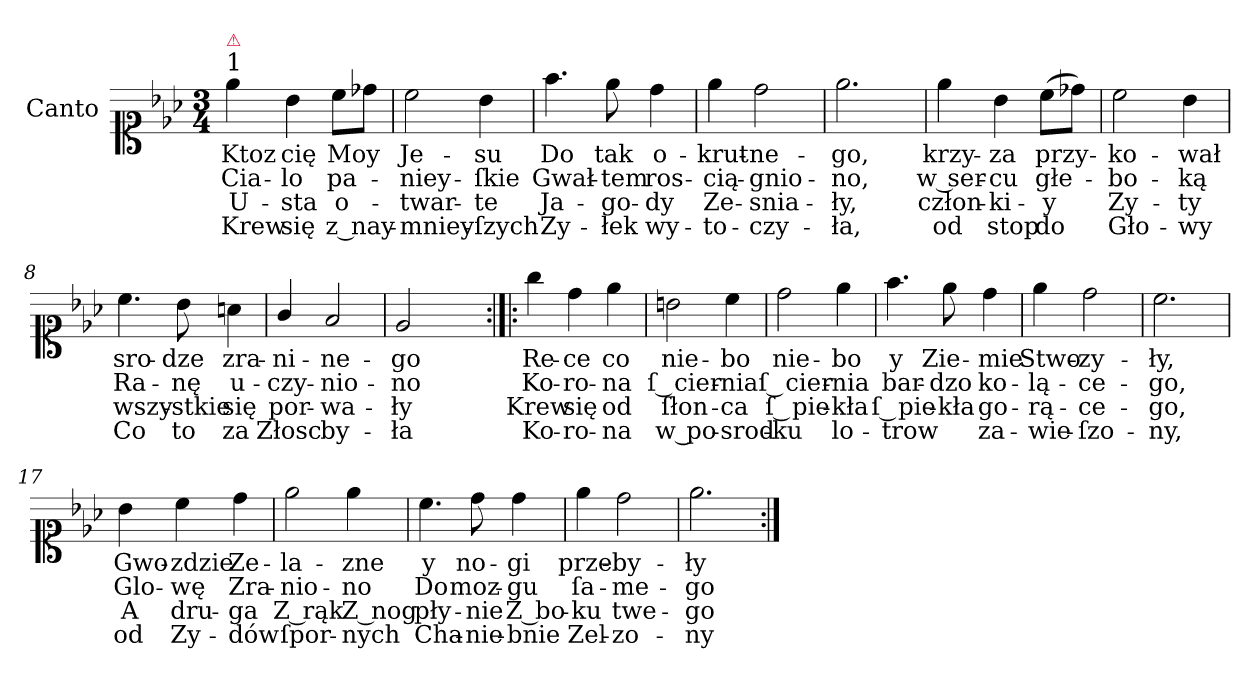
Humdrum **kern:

**kern	**text	**text	**text	**text
*part1	*part1	*part1	*part1	*part1
*staff1	*staff1	*staff1	*staff1	*staff1
*I"Canto	*	*	*	*
*clefC1	*	*	*	*
*k[b-e-a-]	*	*	*	*
*c:	*	*	*	*
*M3/4	*	*	*	*
=1	=1	=1	=1	=1
!LO:TX:a:t=1	!	!	!	!
!LO:TX:a:color=crimson:t=⚠	!	!	!	!
4ee-\	Ktoz	Cia-	U-	Krew
4b-\	cię	-lo	-sta	się
8cc\L	Moy	pa-	o-	z nay-
8dd-X\J	.	.	.	.
=2	=2	=2	=2	=2
2cc\	Je-	-niey-	-twar-	-mniey-
4b-\	-su	-ſkie	-te	-ſzych
=3	=3	=3	=3	=3
4.ff\	Do	Gwał-	Ja-	Zy-
8ee-\	tak	-tem	-go-	-łek
4dd\	o-	ros-	-dy	wy-
=4	=4	=4	=4	=4
4ee-\	-krut-	-cią-	Ze-	-to-
2dd\	-ne-	-gnio-	-snia-	-czy-
=5	=5	=5	=5	=5
2.ee-\	-go,	-no,	-ły,	-ła,
=6	=6	=6	=6	=6
4ee-\	krzy-	w ser-	człon-	od
4b-\	-za	-cu	-ki-	stop
(8cc\L	przy-	głe-	-y	do
8dd-X\J)	.	.	.	.
=7	=7	=7	=7	=7
2cc\	-ko-	-bo-	Zy-	Gło-
4b-\	-wał	-ką	-ty	-wy
=8	=8	=8	=8	=8
4.cc\	sro-	Ra-	wszy-	Co
8b-\	-dze	-nę	-stkie	to
4a\	zra-	u-	się	za
=9	=9	=9	=9	=9
4g/	-ni-	-czy-	por-	Złosc
2f/	-ne-	-nio-	-wa-	by-
=10	=10	=10	=10	=10
2e-/	-go	-no	-ły	-ła
4ryy	.	.	.	.
=11:|!|:	=11:|!|:	=11:|!|:	=11:|!|:	=11:|!|:
4gg\	Re-	Ko-	Krew	Ko-
4dd\	-ce	-ro-	się	-ro-
4ee-\	co	-na	od	-na
=12	=12	=12	=12	=12
2bn\	nie-	ſ cier-	ſłon-	w po-
4cc\	-bo	-nia	-ca	-srod-
=13	=13	=13	=13	=13
2dd\	nie-	ſ cier-	ſ pie-	-ku
4ee-\	-bo	-nia	-kła	lo-
=14	=14	=14	=14	=14
4.ff\	y	bar-	ſ pie-	-trow
8ee-\	Zie-	-dzo	-kła	.
4dd\	-mie	ko-	go-	za-
=15	=15	=15	=15	=15
4ee-\	Stwo-	-lą-	-rą-	-wie-
2dd\	-zy-	-ce-	-ce-	-ſzo-
=16	=16	=16	=16	=16
2.cc\	-ły,	-go,	-go,	-ny,
=17	=17	=17	=17	=17
4b-\	Gwo-	Glo-	A	od
4cc\	-zdzie	-wę	dru-	Zy-
4dd\	Ze-	Zra-	-ga	-dów
=18	=18	=18	=18	=18
2ee-\	-la-	-nio-	Z rąk	ſpor-
4ee-\	-zne	-no	Z nog	-nych
=19	=19	=19	=19	=19
4.cc\	y	Do	pły-	Cha-
8dd\	no-	moz-	-nie	-nie-
4dd\	-gi	-gu	Z bo-	-bnie
=20	=20	=20	=20	=20
4ee-\	prze-	ſa-	-ku	Zel-
2dd\	-by-	-me-	twe-	-zo-
=21	=21	=21	=21	=21
2.ee-\	-ły	-go	-go	-ny
=:|!	=:|!	=:|!	=:|!	=:|!
*-	*-	*-	*-	*-
